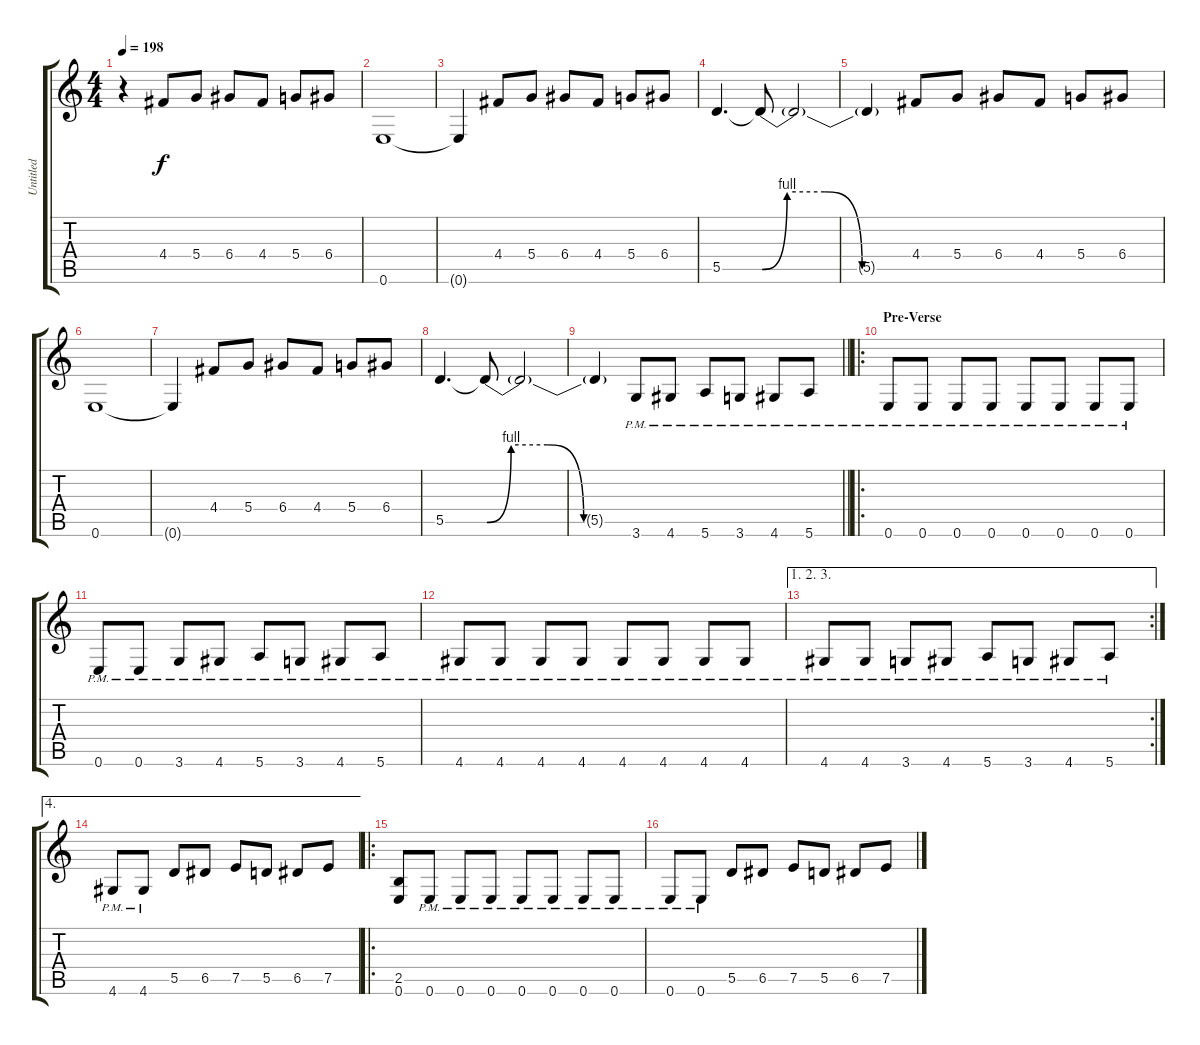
\track ("Untitled" "Untitled") {instrument distortionguitar}
\staff {score tabs}
\tuning (E4 B3 G3 D3 A2 E2) {hide}
\ts (4 4)
\tempo 198
\clef g2
\ks c
r.4{dy f instrument distortionguitar} 4.4.8 5.4.8 6.4.8 4.4.8 5.4.8 6.4.8 |
0.6.1 |
0.6{t}.4 4.4.8 5.4.8 6.4.8 4.4.8 5.4.8 6.4.8 |
5.5.4{d} 5.5{be (custom 0 0 10 4 25 4 40 0 60 0) t}.8 5.5{t}.2 |
5.5{t}.4 4.4.8 5.4.8 6.4.8 4.4.8 5.4.8 6.4.8 |
0.6.1 |
0.6{t}.4 4.4.8 5.4.8 6.4.8 4.4.8 5.4.8 6.4.8 |
5.5.4{d} 5.5{be (custom 0 0 10 4 25 4 40 0 60 0) t}.8 5.5{t}.2 |
\barLineRight lightlight
5.5{t}.4 3.6{pm}.8 4.6{pm}.8 5.6{pm}.8 3.6{pm}.8 4.6{pm}.8 5.6{pm}.8 |
\ro
\section ("" "Pre-Verse")
0.6{pm}.8 0.6{pm}.8 0.6{pm}.8 0.6{pm}.8 0.6{pm}.8 0.6{pm}.8 0.6{pm}.8 0.6{pm}.8 |
0.6{pm}.8 0.6{pm}.8 3.6{pm}.8 4.6{pm}.8 5.6{pm}.8 3.6{pm}.8 4.6{pm}.8 5.6{pm}.8 |
4.6{pm}.8 4.6{pm}.8 4.6{pm}.8 4.6{pm}.8 4.6{pm}.8 4.6{pm}.8 4.6{pm}.8 4.6{pm}.8 |
\ae (1 2 3)
\rc 2
4.6{pm}.8 4.6{pm}.8 3.6{pm}.8 4.6{pm}.8 5.6{pm}.8 3.6{pm}.8 4.6{pm}.8 5.6{pm}.8 |
\ae 4
4.6{pm}.8 4.6{pm}.8 5.5.8 6.5.8 7.5.8 5.5.8 6.5.8 7.5.8 |
\ro
(2.5 0.6).8 0.6{pm}.8 0.6{pm}.8 0.6{pm}.8 0.6{pm}.8 0.6{pm}.8 0.6{pm}.8 0.6{pm}.8 |
0.6{pm}.8 0.6{pm}.8 5.5.8 6.5.8 7.5.8 5.5.8 6.5.8 7.5.8
